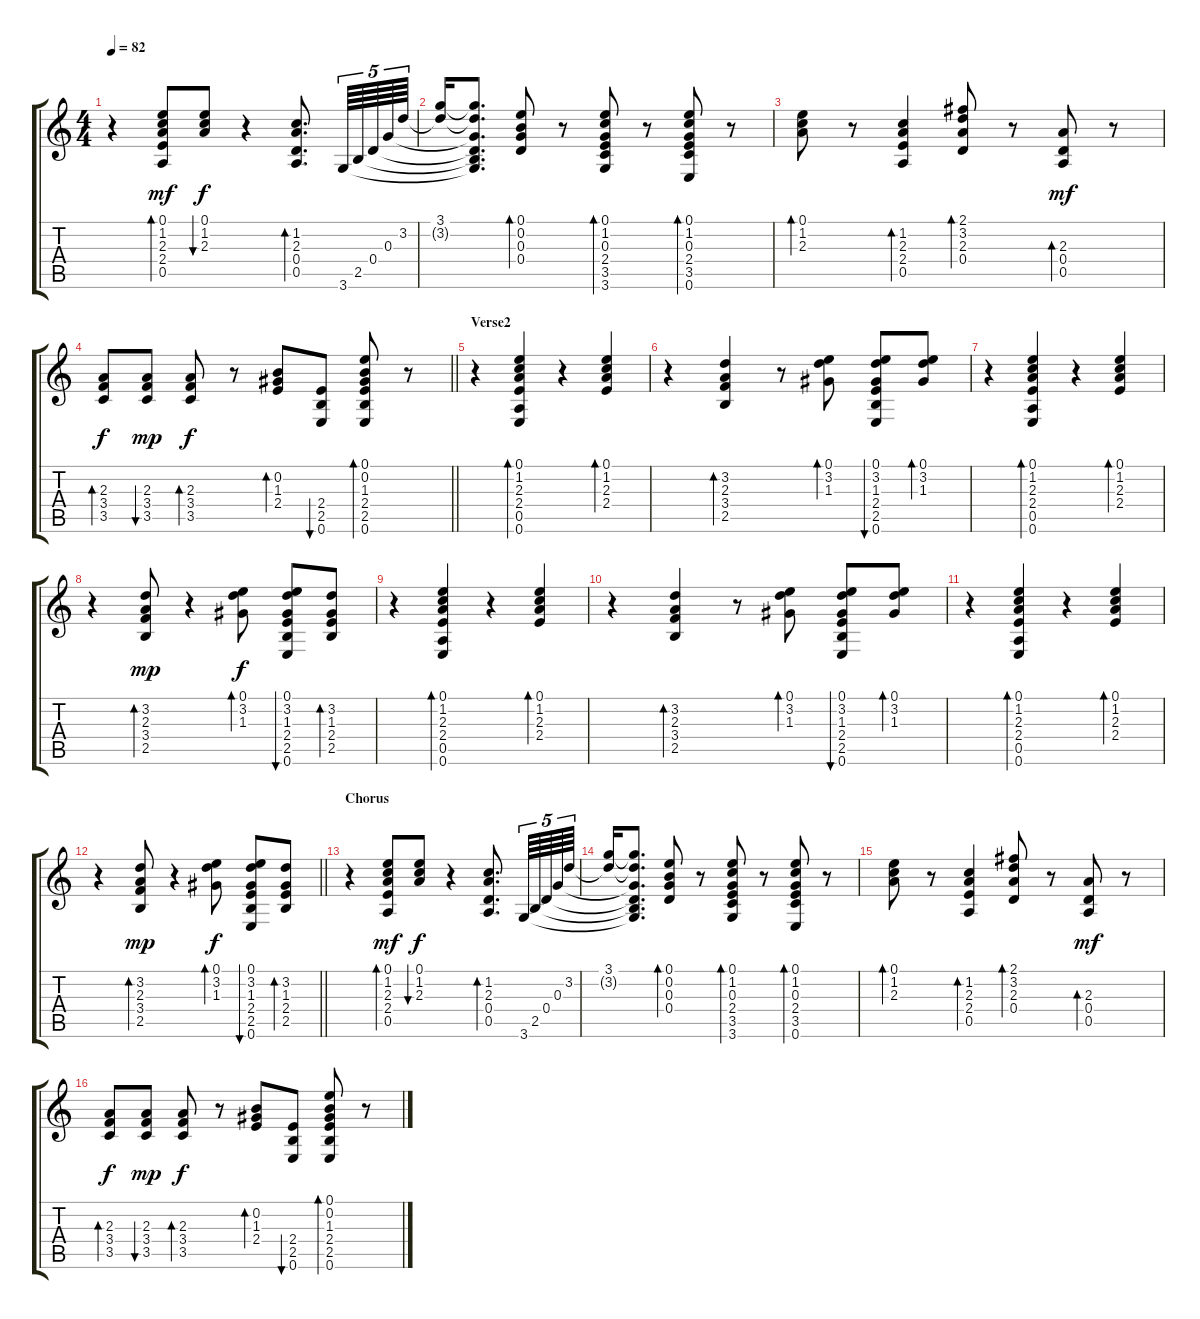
\track "" {instrument electricguitarclean}
\staff {score tabs}
\tuning (E4 B3 G3 D3 A2 E2) {hide}
\ts (4 4)
\tempo 82
\clef g2
\ks c
r.4{dy f} (0.1 1.2 2.3 2.4 0.5).8{bd 60 dy mf} (0.1 1.2 2.3).8{bu 60 dy f} r.4 (1.2 2.3 0.4 0.5).8{d bd 60} 3.6.64{tu (5 4)} 2.5.64{tu (5 4)} 0.4.64{tu (5 4)} 0.3.64{tu (5 4)} 3.2.64{tu (5 4)} |
(3.1 3.2{t}).16 (3.1{t} 3.2{t} 0.3{t} 0.4{t} 2.5{t} 3.6{t}).8{d} (0.1 0.2 0.3 0.4).8{bd 60} r.8 (0.1 1.2 0.3 2.4 3.5 3.6).8{bd 60} r.8 (0.1 1.2 0.3 2.4 3.5 0.6).8{bd 60} r.8 |
(0.1 1.2 2.3).8{bd 60} r.8 (1.2 2.3 2.4 0.5).4{bd 60} (2.1 3.2 2.3 0.4).8{bd 60} r.8 (2.3 0.4 0.5).8{bd 60 dy mf} r.8 |
\barLineRight lightlight
(2.3 3.4 3.5).8{bd 60 dy f} (2.3 3.4 3.5).8{bu 60 dy mp} (2.3 3.4 3.5).8{bd 60 dy f} r.8 (0.2 1.3 2.4).8{bd 60} (2.4 2.5 0.6).8{bu 60} (0.1 0.2 1.3 2.4 2.5 0.6).8{bd 60} r.8 |
\section ("" "Verse2")
r.4 (0.1 1.2 2.3 2.4 0.5 0.6).4{bd 30} r.4 (0.1 1.2 2.3 2.4).4{bd 30} |
r.4 (3.2 2.3 3.4 2.5).4{bd 30} r.8 (0.1 3.2 1.3).8{bd 60} (0.1 3.2 1.3 2.4 2.5 0.6).8{bu 60} (0.1 3.2 1.3).8{bd 60} |
r.4 (0.1 1.2 2.3 2.4 0.5 0.6).4{bd 30} r.4 (0.1 1.2 2.3 2.4).4{bd 30} |
r.4 (3.2 2.3 3.4 2.5).8{bd 60 dy mp} r.4 (0.1 3.2 1.3).8{bd 60 dy f} (0.1 3.2 1.3 2.4 2.5 0.6).8{bu 60} (3.2 1.3 2.4 2.5).8{bd 60} |
r.4 (0.1 1.2 2.3 2.4 0.5 0.6).4{bd 30} r.4 (0.1 1.2 2.3 2.4).4{bd 30} |
r.4 (3.2 2.3 3.4 2.5).4{bd 30} r.8 (0.1 3.2 1.3).8{bd 60} (0.1 3.2 1.3 2.4 2.5 0.6).8{bu 60} (0.1 3.2 1.3).8{bd 60} |
r.4 (0.1 1.2 2.3 2.4 0.5 0.6).4{bd 30} r.4 (0.1 1.2 2.3 2.4).4{bd 30} |
\barLineRight lightlight
r.4 (3.2 2.3 3.4 2.5).8{bd 60 dy mp} r.4 (0.1 3.2 1.3).8{bd 60 dy f} (0.1 3.2 1.3 2.4 2.5 0.6).8{bu 60} (3.2 1.3 2.4 2.5).8{bd 60} |
\section ("" "Chorus")
r.4 (0.1 1.2 2.3 2.4 0.5).8{bd 60 dy mf} (0.1 1.2 2.3).8{bu 60 dy f} r.4 (1.2 2.3 0.4 0.5).8{d bd 60} 3.6.64{tu (5 4)} 2.5.64{tu (5 4)} 0.4.64{tu (5 4)} 0.3.64{tu (5 4)} 3.2.64{tu (5 4)} |
(3.1 3.2{t}).16 (3.1{t} 3.2{t} 0.3{t} 0.4{t} 2.5{t} 3.6{t}).8{d} (0.1 0.2 0.3 0.4).8{bd 60} r.8 (0.1 1.2 0.3 2.4 3.5 3.6).8{bd 60} r.8 (0.1 1.2 0.3 2.4 3.5 0.6).8{bd 60} r.8 |
(0.1 1.2 2.3).8{bd 60} r.8 (1.2 2.3 2.4 0.5).4{bd 60} (2.1 3.2 2.3 0.4).8{bd 60} r.8 (2.3 0.4 0.5).8{bd 60 dy mf} r.8 |
(2.3 3.4 3.5).8{bd 60 dy f} (2.3 3.4 3.5).8{bu 60 dy mp} (2.3 3.4 3.5).8{bd 60 dy f} r.8 (0.2 1.3 2.4).8{bd 60} (2.4 2.5 0.6).8{bu 60} (0.1 0.2 1.3 2.4 2.5 0.6).8{bd 60} r.8
